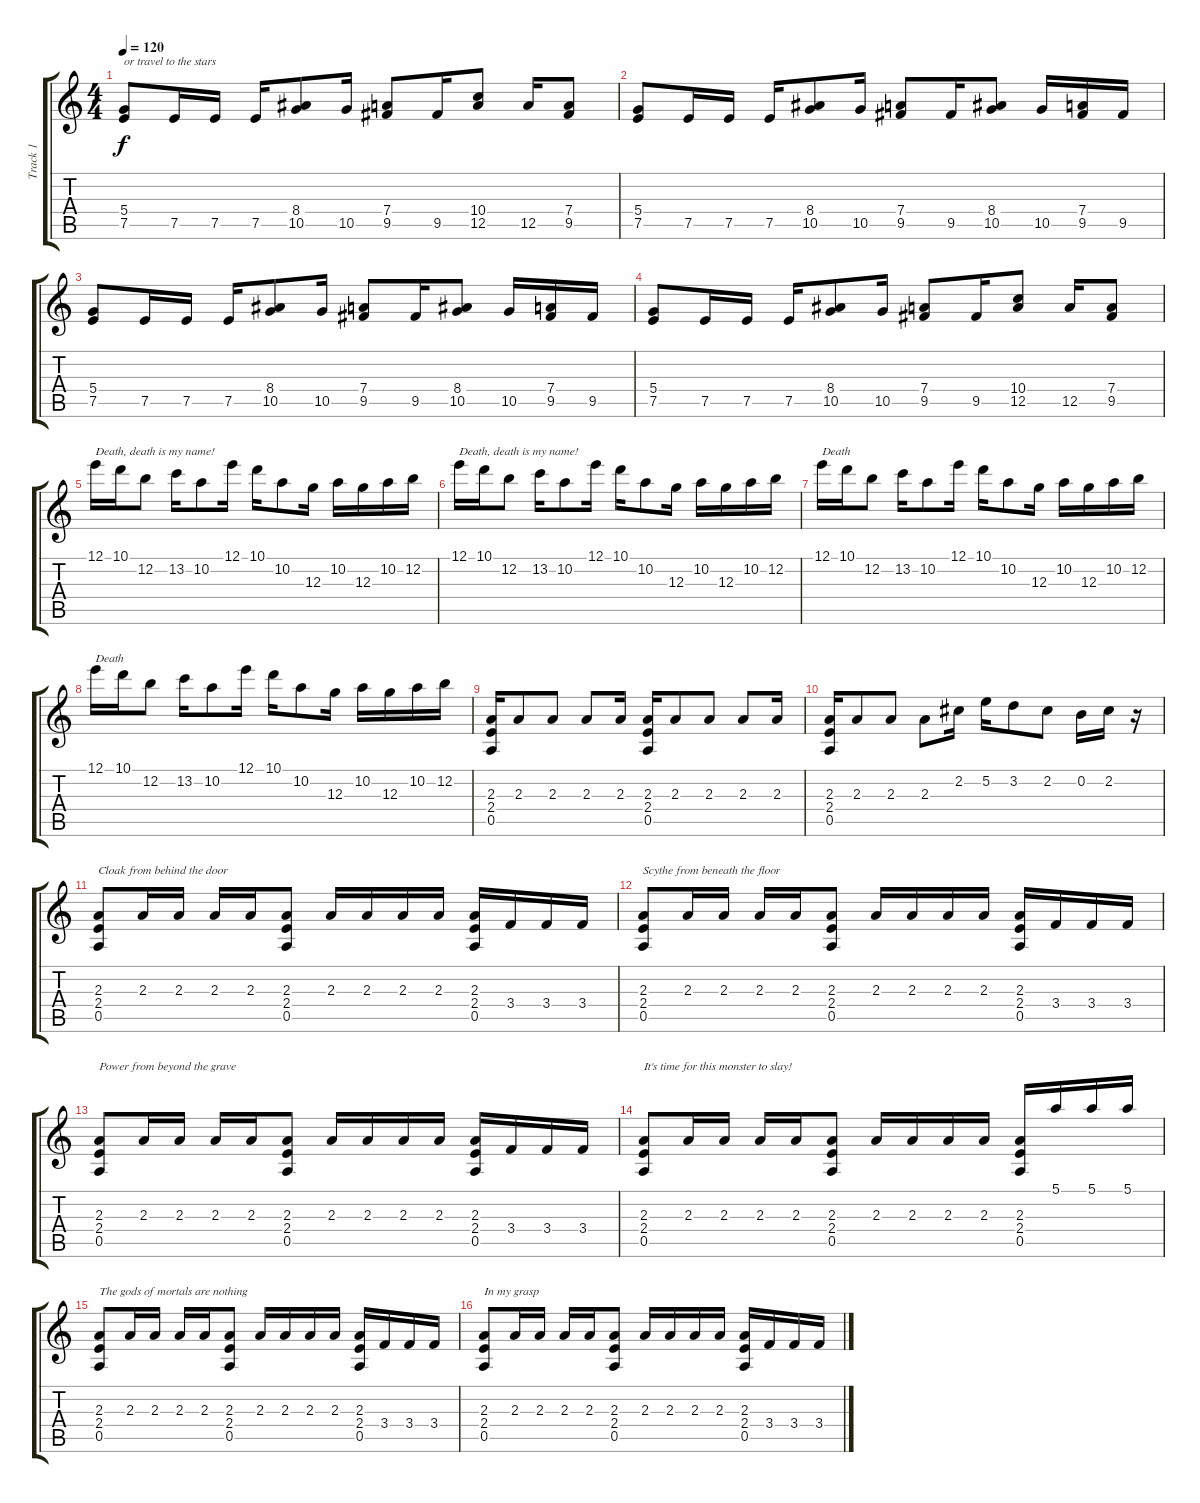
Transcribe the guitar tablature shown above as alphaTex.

\track ("Track 1" "Track 1") {instrument distortionguitar}
\staff {score tabs}
\tuning (E4 B3 G3 D3 A2 E2) {hide}
\ts (4 4)
\tempo 120
\clef g2
\ks c
(5.4 7.5).8{txt "or travel to the stars" dy f} 7.5.16 7.5.16 7.5.16 (8.4 10.5).8 10.5.16 (7.4 9.5).8 9.5.16 (10.4 12.5).8 12.5.16 (7.4 9.5).8 |
(5.4 7.5).8 7.5.16 7.5.16 7.5.16 (8.4 10.5).8 10.5.16 (7.4 9.5).8 9.5.16 (8.4 10.5).8 10.5.16 (7.4 9.5).16 9.5.16 |
(5.4 7.5).8 7.5.16 7.5.16 7.5.16 (8.4 10.5).8 10.5.16 (7.4 9.5).8 9.5.16 (8.4 10.5).8 10.5.16 (7.4 9.5).16 9.5.16 |
(5.4 7.5).8 7.5.16 7.5.16 7.5.16 (8.4 10.5).8 10.5.16 (7.4 9.5).8 9.5.16 (10.4 12.5).8 12.5.16 (7.4 9.5).8 |
12.1.16{txt "Death, death is my name!"} 10.1.16 12.2.8 13.2.16 10.2.8 12.1.16 10.1.16 10.2.8 12.3.16 10.2.16 12.3.16 10.2.16 12.2.16 |
12.1.16{txt "Death, death is my name!"} 10.1.16 12.2.8 13.2.16 10.2.8 12.1.16 10.1.16 10.2.8 12.3.16 10.2.16 12.3.16 10.2.16 12.2.16 |
12.1.16{txt "Death"} 10.1.16 12.2.8 13.2.16 10.2.8 12.1.16 10.1.16 10.2.8 12.3.16 10.2.16 12.3.16 10.2.16 12.2.16 |
12.1.16{txt "Death"} 10.1.16 12.2.8 13.2.16 10.2.8 12.1.16 10.1.16 10.2.8 12.3.16 10.2.16 12.3.16 10.2.16 12.2.16 |
(2.3 2.4 0.5).16 2.3.8 2.3.8 2.3.8 2.3.16 (2.3 2.4 0.5).16 2.3.8 2.3.8 2.3.8 2.3.16 |
(2.3 2.4 0.5).16 2.3.8 2.3.8 2.3.8 2.2.16 5.2.16 3.2.8 2.2.8 0.2.16 2.2.16 r.16 |
(2.3 2.4 0.5).8{txt "Cloak from behind the door"} 2.3.16 2.3.16 2.3.16 2.3.16 (2.3 2.4 0.5).8 2.3.16 2.3.16 2.3.16 2.3.16 (2.3 2.4 0.5).16 3.4.16 3.4.16 3.4.16 |
(2.3 2.4 0.5).8{txt "Scythe from beneath the floor"} 2.3.16 2.3.16 2.3.16 2.3.16 (2.3 2.4 0.5).8 2.3.16 2.3.16 2.3.16 2.3.16 (2.3 2.4 0.5).16 3.4.16 3.4.16 3.4.16 |
(2.3 2.4 0.5).8{txt "Power from beyond the grave"} 2.3.16 2.3.16 2.3.16 2.3.16 (2.3 2.4 0.5).8 2.3.16 2.3.16 2.3.16 2.3.16 (2.3 2.4 0.5).16 3.4.16 3.4.16 3.4.16 |
(2.3 2.4 0.5).8{txt "It's time for this monster to slay!"} 2.3.16 2.3.16 2.3.16 2.3.16 (2.3 2.4 0.5).8 2.3.16 2.3.16 2.3.16 2.3.16 (2.3 2.4 0.5).16 5.1.16 5.1.16 5.1.16 |
(2.3 2.4 0.5).8{txt "The gods of mortals are nothing"} 2.3.16 2.3.16 2.3.16 2.3.16 (2.3 2.4 0.5).8 2.3.16 2.3.16 2.3.16 2.3.16 (2.3 2.4 0.5).16 3.4.16 3.4.16 3.4.16 |
(2.3 2.4 0.5).8{txt "In my grasp"} 2.3.16 2.3.16 2.3.16 2.3.16 (2.3 2.4 0.5).8 2.3.16 2.3.16 2.3.16 2.3.16 (2.3 2.4 0.5).16 3.4.16 3.4.16 3.4.16
